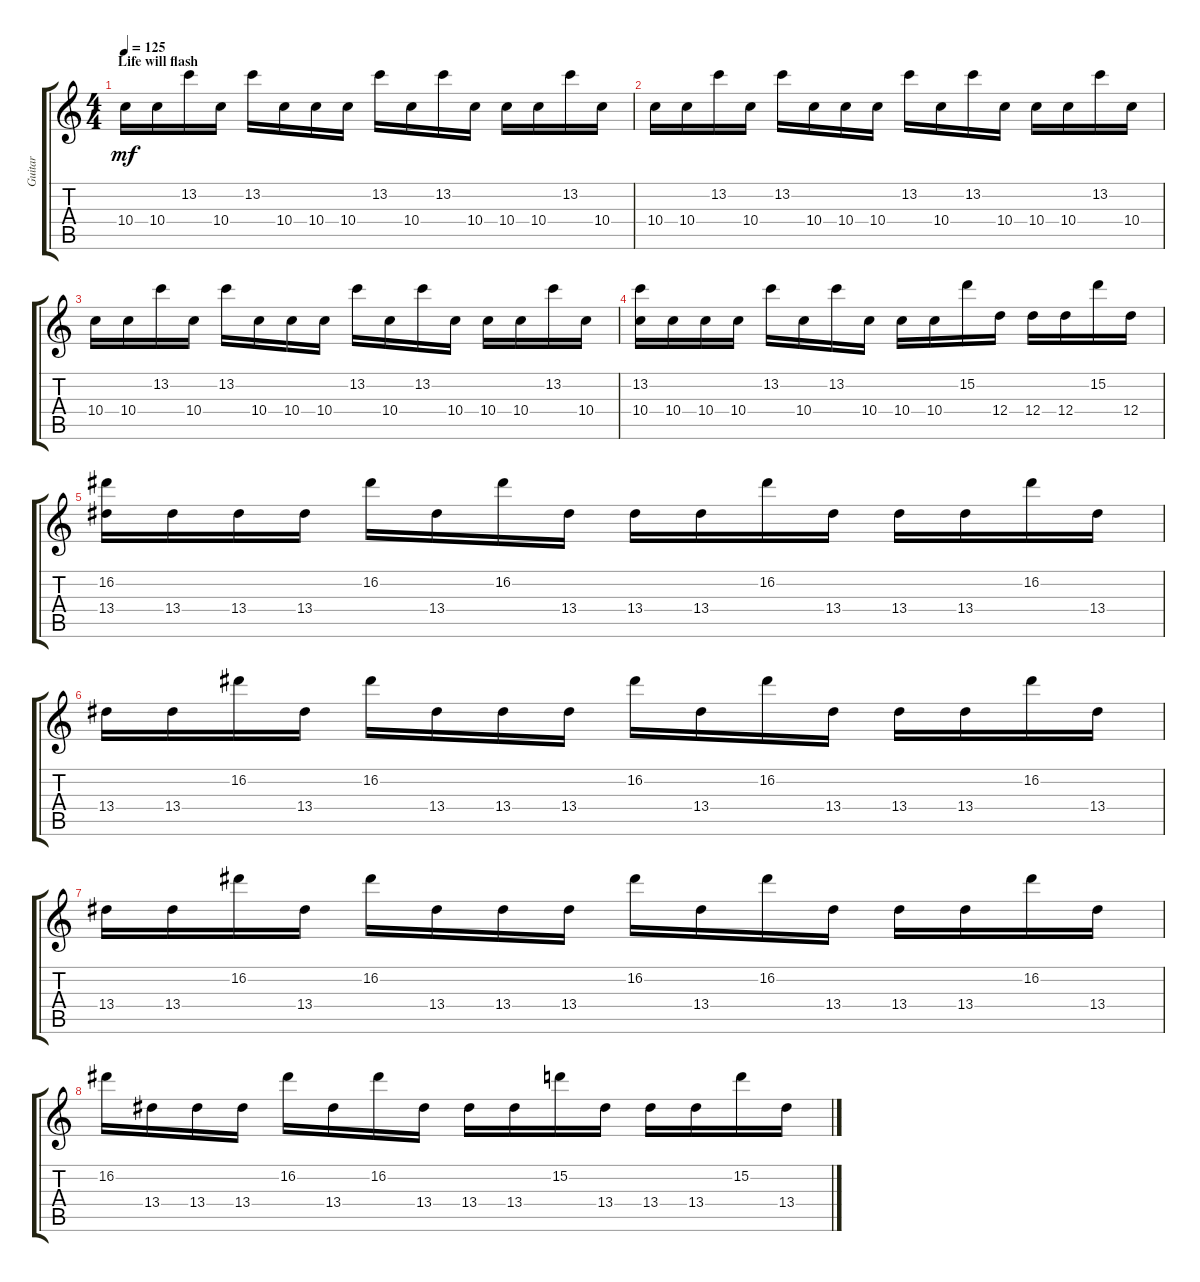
\track ("Guitar" "Guitar") {instrument distortionguitar}
\staff {score tabs}
\tuning (E4 B3 G3 D3 A2 E2) {hide}
\ts (4 4)
\section ("" "Life will flash")
\tempo 125
\clef g2
\ks c
10.4.16{dy mf} 10.4.16 13.2.16 10.4.16 13.2.16 10.4.16 10.4.16 10.4.16 13.2.16 10.4.16 13.2.16 10.4.16 10.4.16 10.4.16 13.2.16 10.4.16 |
10.4.16 10.4.16 13.2.16 10.4.16 13.2.16 10.4.16 10.4.16 10.4.16 13.2.16 10.4.16 13.2.16 10.4.16 10.4.16 10.4.16 13.2.16 10.4.16 |
10.4.16 10.4.16 13.2.16 10.4.16 13.2.16 10.4.16 10.4.16 10.4.16 13.2.16 10.4.16 13.2.16 10.4.16 10.4.16 10.4.16 13.2.16 10.4.16 |
(13.2 10.4).16 10.4.16 10.4.16 10.4.16 13.2.16 10.4.16 13.2.16 10.4.16 10.4.16 10.4.16 15.2.16 12.4.16 12.4.16 12.4.16 15.2.16 12.4.16 |
(16.2 13.4).16 13.4.16 13.4.16 13.4.16 16.2.16 13.4.16 16.2.16 13.4.16 13.4.16 13.4.16 16.2.16 13.4.16 13.4.16 13.4.16 16.2.16 13.4.16 |
13.4.16 13.4.16 16.2.16 13.4.16 16.2.16 13.4.16 13.4.16 13.4.16 16.2.16 13.4.16 16.2.16 13.4.16 13.4.16 13.4.16 16.2.16 13.4.16 |
13.4.16 13.4.16 16.2.16 13.4.16 16.2.16 13.4.16 13.4.16 13.4.16 16.2.16 13.4.16 16.2.16 13.4.16 13.4.16 13.4.16 16.2.16 13.4.16 |
16.2.16 13.4.16 13.4.16 13.4.16 16.2.16 13.4.16 16.2.16 13.4.16 13.4.16 13.4.16 15.2.16 13.4.16 13.4.16 13.4.16 15.2.16 13.4.16
